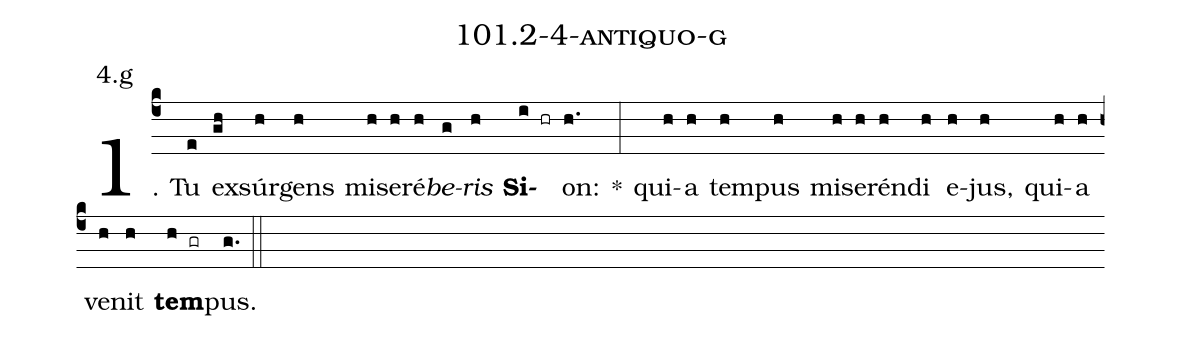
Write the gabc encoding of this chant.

name: 101.2-4-antiquo-g;
annotation: 4.g;
%%
(c4)1. Tu(e) ex(gh)súr(h)gens(h) mi(h)se(h)ré(h)<i>be</i>(g)<i>ris</i>(h) <b>Si</b>(i hr)on:(h.) *(:) qui(h)a(h) tem(h)pus(h) mi(h)se(h)rén(h)di(h) e(h)jus,(h) qui(h)a(h) ve(h)nit(h) <b>tem</b>(h gr)pus.(g.) (::)


%E(h) u(h) o(h) u(h) a(h) e.(g.) (::)
